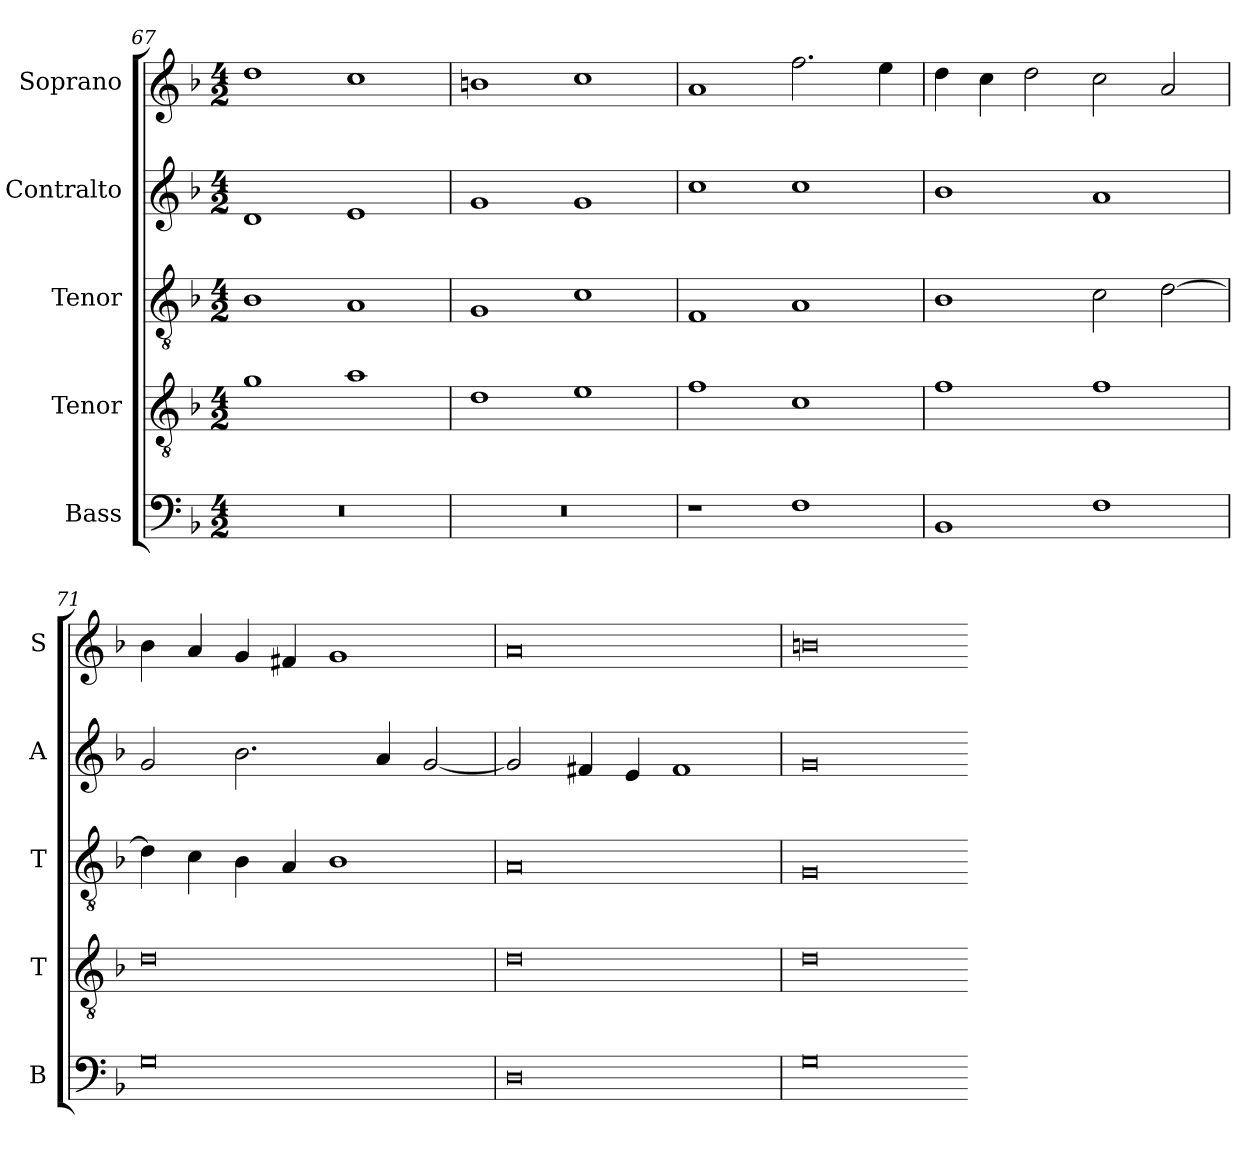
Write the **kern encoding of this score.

**kern	**kern	**kern	**kern	**kern
*part5	*part4	*part3	*part2	*part1
*staff5	*staff4	*staff3	*staff2	*staff1
*I"Bass	*I"Tenor	*I"Tenor	*I"Contralto	*I"Soprano
*I'B	*I'T	*I'T	*I'A	*I'S
*clefF4	*clefGv2	*clefGv2	*clefG2	*clefG2
*k[b-]	*k[b-]	*k[b-]	*k[b-]	*k[b-]
*G:dor	*G:dor	*G:dor	*G:dor	*G:dor
*M4/2	*M4/2	*M4/2	*M4/2	*M4/2
=67	=67	=67	=67	=67
0r	1g	1B-	1d	1dd
.	1a	1A	1e	1cc
=68	=68	=68	=68	=68
0r	1d	1G	1g	1bn
.	1e	1c	1g	1cc
=69	=69	=69	=69	=69
1r	1f	1F	1cc	1a
1F	1c	1A	1cc	2.ff
.	.	.	.	4ee
=70	=70	=70	=70	=70
1BB-	1f	1B-	1b-	4dd
.	.	.	.	4cc
.	.	.	.	2dd
1F	1f	2c	1a	2cc
.	.	[2d	.	2a
=71	=71	=71	=71	=71
0G	0d	4d]	2g	4b-
.	.	4c	.	4a
.	.	4B-	2.b-	4g
.	.	4A	.	4f#X
.	.	1B-	.	1g
.	.	.	4a	.
.	.	.	[2g	.
=72	=72	=72	=72	=72
0D	0d	0A	2g]	0a
.	.	.	4f#X	.
.	.	.	4e	.
.	.	.	1f#	.
=73	=73	=73	=73	=73
0G	0d	0G	0g	0bn
=-	=-	=-	=-	=-
*-	*-	*-	*-	*-
